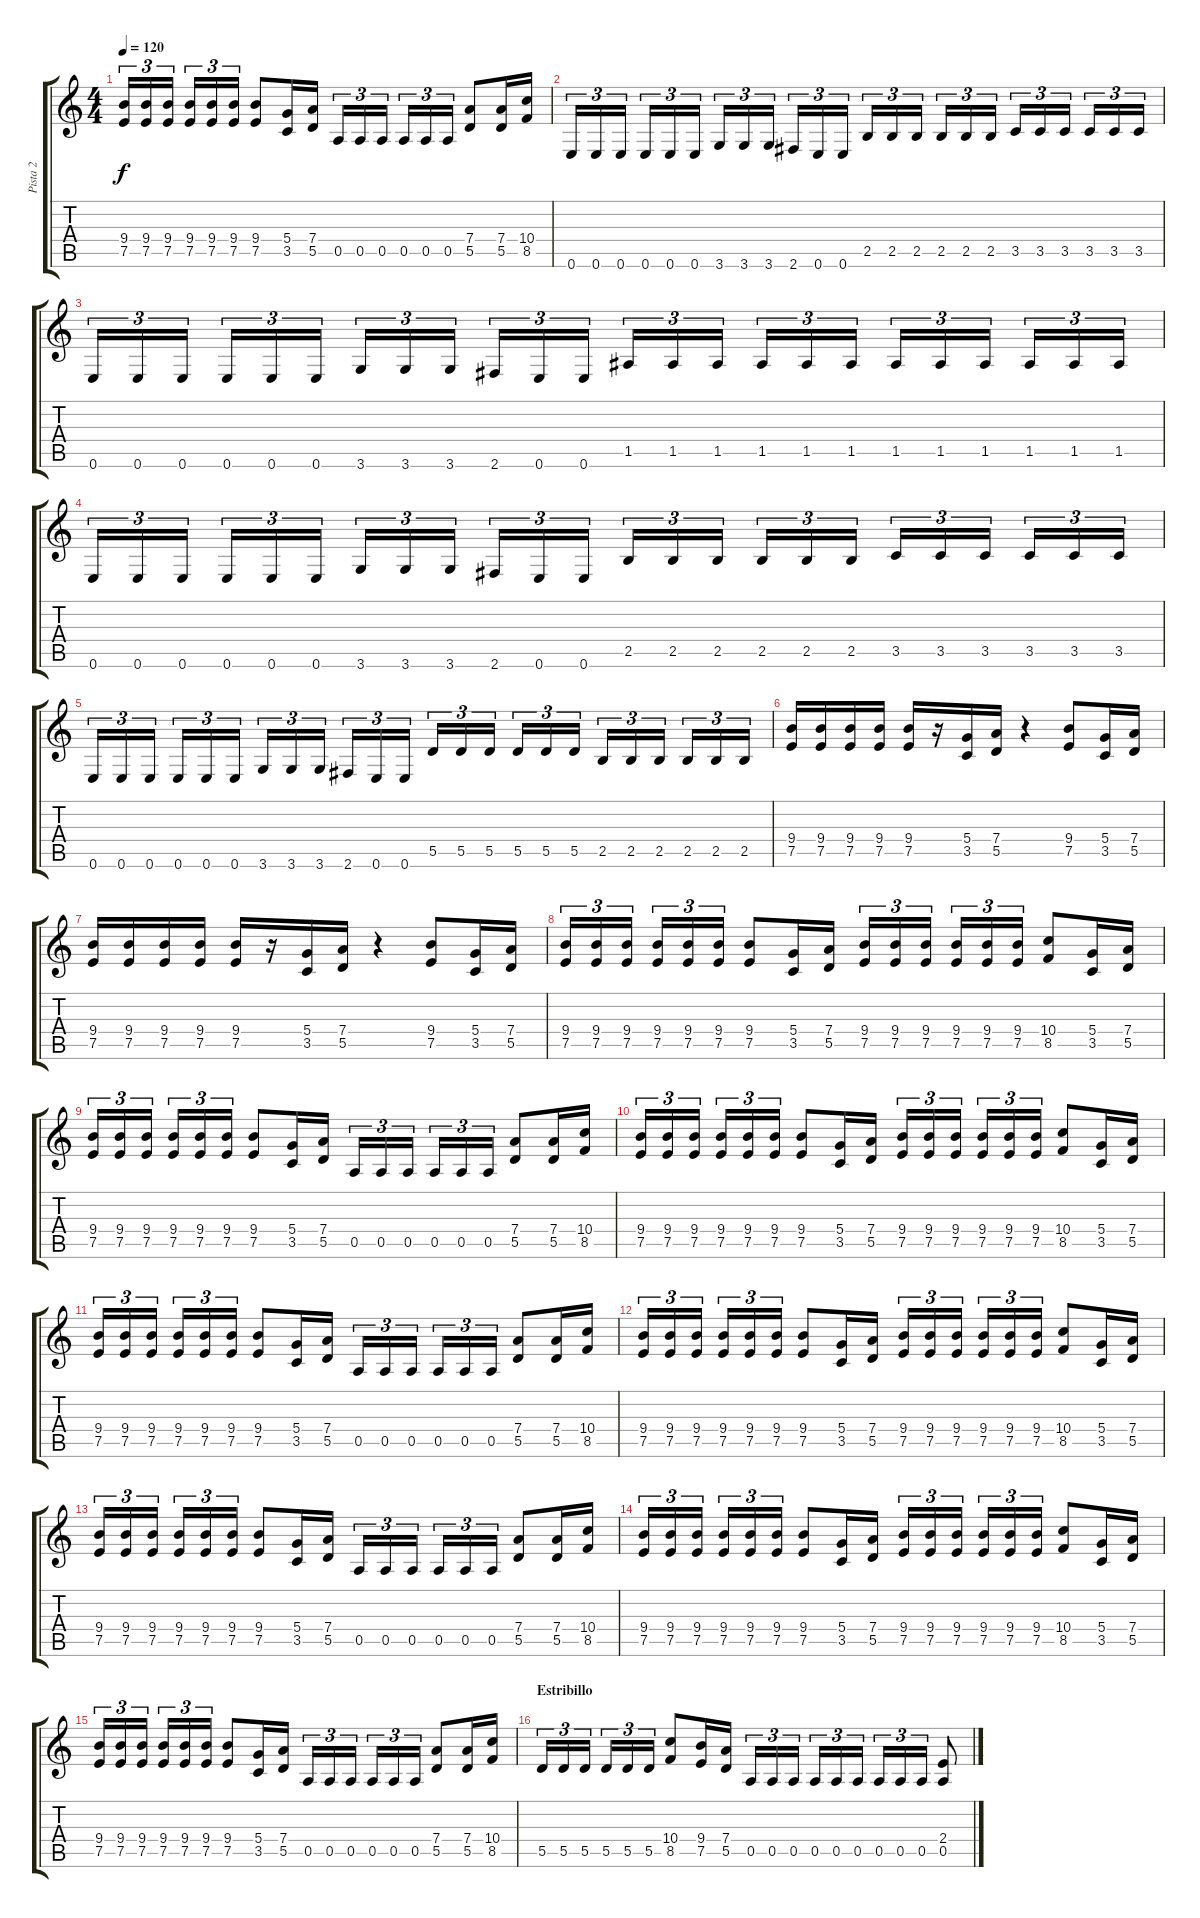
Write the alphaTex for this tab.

\track ("Pista 2" "Pista 2") {instrument distortionguitar}
\staff {score tabs}
\tuning (E4 B3 G3 D3 A2 E2) {hide}
\ts (4 4)
\tempo 120
\clef g2
\ks c
(9.4 7.5).16{tu (3 2) dy f} (9.4 7.5).16{tu (3 2)} (9.4 7.5).16{tu (3 2)} (9.4 7.5).16{tu (3 2)} (9.4 7.5).16{tu (3 2)} (9.4 7.5).16{tu (3 2)} (9.4 7.5).8 (5.4 3.5).16 (7.4 5.5).16 0.5.16{tu (3 2)} 0.5.16{tu (3 2)} 0.5.16{tu (3 2)} 0.5.16{tu (3 2)} 0.5.16{tu (3 2)} 0.5.16{tu (3 2)} (7.4 5.5).8 (7.4 5.5).16 (10.4 8.5).16 |
0.6.16{tu (3 2)} 0.6.16{tu (3 2)} 0.6.16{tu (3 2)} 0.6.16{tu (3 2)} 0.6.16{tu (3 2)} 0.6.16{tu (3 2)} 3.6.16{tu (3 2)} 3.6.16{tu (3 2)} 3.6.16{tu (3 2)} 2.6.16{tu (3 2)} 0.6.16{tu (3 2)} 0.6.16{tu (3 2)} 2.5.16{tu (3 2)} 2.5.16{tu (3 2)} 2.5.16{tu (3 2)} 2.5.16{tu (3 2)} 2.5.16{tu (3 2)} 2.5.16{tu (3 2)} 3.5.16{tu (3 2)} 3.5.16{tu (3 2)} 3.5.16{tu (3 2)} 3.5.16{tu (3 2)} 3.5.16{tu (3 2)} 3.5.16{tu (3 2)} |
0.6.16{tu (3 2)} 0.6.16{tu (3 2)} 0.6.16{tu (3 2)} 0.6.16{tu (3 2)} 0.6.16{tu (3 2)} 0.6.16{tu (3 2)} 3.6.16{tu (3 2)} 3.6.16{tu (3 2)} 3.6.16{tu (3 2)} 2.6.16{tu (3 2)} 0.6.16{tu (3 2)} 0.6.16{tu (3 2)} 1.5.16{tu (3 2)} 1.5.16{tu (3 2)} 1.5.16{tu (3 2)} 1.5.16{tu (3 2)} 1.5.16{tu (3 2)} 1.5.16{tu (3 2)} 1.5.16{tu (3 2)} 1.5.16{tu (3 2)} 1.5.16{tu (3 2)} 1.5.16{tu (3 2)} 1.5.16{tu (3 2)} 1.5.16{tu (3 2)} |
0.6.16{tu (3 2)} 0.6.16{tu (3 2)} 0.6.16{tu (3 2)} 0.6.16{tu (3 2)} 0.6.16{tu (3 2)} 0.6.16{tu (3 2)} 3.6.16{tu (3 2)} 3.6.16{tu (3 2)} 3.6.16{tu (3 2)} 2.6.16{tu (3 2)} 0.6.16{tu (3 2)} 0.6.16{tu (3 2)} 2.5.16{tu (3 2)} 2.5.16{tu (3 2)} 2.5.16{tu (3 2)} 2.5.16{tu (3 2)} 2.5.16{tu (3 2)} 2.5.16{tu (3 2)} 3.5.16{tu (3 2)} 3.5.16{tu (3 2)} 3.5.16{tu (3 2)} 3.5.16{tu (3 2)} 3.5.16{tu (3 2)} 3.5.16{tu (3 2)} |
0.6.16{tu (3 2)} 0.6.16{tu (3 2)} 0.6.16{tu (3 2)} 0.6.16{tu (3 2)} 0.6.16{tu (3 2)} 0.6.16{tu (3 2)} 3.6.16{tu (3 2)} 3.6.16{tu (3 2)} 3.6.16{tu (3 2)} 2.6.16{tu (3 2)} 0.6.16{tu (3 2)} 0.6.16{tu (3 2)} 5.5.16{tu (3 2)} 5.5.16{tu (3 2)} 5.5.16{tu (3 2)} 5.5.16{tu (3 2)} 5.5.16{tu (3 2)} 5.5.16{tu (3 2)} 2.5.16{tu (3 2)} 2.5.16{tu (3 2)} 2.5.16{tu (3 2)} 2.5.16{tu (3 2)} 2.5.16{tu (3 2)} 2.5.16{tu (3 2)} |
(9.4 7.5).16 (9.4 7.5).16 (9.4 7.5).16 (9.4 7.5).16 (9.4 7.5).16 r.16 (5.4 3.5).16 (7.4 5.5).16 r.4 (9.4 7.5).8 (5.4 3.5).16 (7.4 5.5).16 |
(9.4 7.5).16 (9.4 7.5).16 (9.4 7.5).16 (9.4 7.5).16 (9.4 7.5).16 r.16 (5.4 3.5).16 (7.4 5.5).16 r.4 (9.4 7.5).8 (5.4 3.5).16 (7.4 5.5).16 |
(9.4 7.5).16{tu (3 2)} (9.4 7.5).16{tu (3 2)} (9.4 7.5).16{tu (3 2)} (9.4 7.5).16{tu (3 2)} (9.4 7.5).16{tu (3 2)} (9.4 7.5).16{tu (3 2)} (9.4 7.5).8 (5.4 3.5).16 (7.4 5.5).16 (9.4 7.5).16{tu (3 2)} (9.4 7.5).16{tu (3 2)} (9.4 7.5).16{tu (3 2)} (9.4 7.5).16{tu (3 2)} (9.4 7.5).16{tu (3 2)} (9.4 7.5).16{tu (3 2)} (10.4 8.5).8 (5.4 3.5).16 (7.4 5.5).16 |
(9.4 7.5).16{tu (3 2)} (9.4 7.5).16{tu (3 2)} (9.4 7.5).16{tu (3 2)} (9.4 7.5).16{tu (3 2)} (9.4 7.5).16{tu (3 2)} (9.4 7.5).16{tu (3 2)} (9.4 7.5).8 (5.4 3.5).16 (7.4 5.5).16 0.5.16{tu (3 2)} 0.5.16{tu (3 2)} 0.5.16{tu (3 2)} 0.5.16{tu (3 2)} 0.5.16{tu (3 2)} 0.5.16{tu (3 2)} (7.4 5.5).8 (7.4 5.5).16 (10.4 8.5).16 |
(9.4 7.5).16{tu (3 2)} (9.4 7.5).16{tu (3 2)} (9.4 7.5).16{tu (3 2)} (9.4 7.5).16{tu (3 2)} (9.4 7.5).16{tu (3 2)} (9.4 7.5).16{tu (3 2)} (9.4 7.5).8 (5.4 3.5).16 (7.4 5.5).16 (9.4 7.5).16{tu (3 2)} (9.4 7.5).16{tu (3 2)} (9.4 7.5).16{tu (3 2)} (9.4 7.5).16{tu (3 2)} (9.4 7.5).16{tu (3 2)} (9.4 7.5).16{tu (3 2)} (10.4 8.5).8 (5.4 3.5).16 (7.4 5.5).16 |
(9.4 7.5).16{tu (3 2)} (9.4 7.5).16{tu (3 2)} (9.4 7.5).16{tu (3 2)} (9.4 7.5).16{tu (3 2)} (9.4 7.5).16{tu (3 2)} (9.4 7.5).16{tu (3 2)} (9.4 7.5).8 (5.4 3.5).16 (7.4 5.5).16 0.5.16{tu (3 2)} 0.5.16{tu (3 2)} 0.5.16{tu (3 2)} 0.5.16{tu (3 2)} 0.5.16{tu (3 2)} 0.5.16{tu (3 2)} (7.4 5.5).8 (7.4 5.5).16 (10.4 8.5).16 |
(9.4 7.5).16{tu (3 2)} (9.4 7.5).16{tu (3 2)} (9.4 7.5).16{tu (3 2)} (9.4 7.5).16{tu (3 2)} (9.4 7.5).16{tu (3 2)} (9.4 7.5).16{tu (3 2)} (9.4 7.5).8 (5.4 3.5).16 (7.4 5.5).16 (9.4 7.5).16{tu (3 2)} (9.4 7.5).16{tu (3 2)} (9.4 7.5).16{tu (3 2)} (9.4 7.5).16{tu (3 2)} (9.4 7.5).16{tu (3 2)} (9.4 7.5).16{tu (3 2)} (10.4 8.5).8 (5.4 3.5).16 (7.4 5.5).16 |
(9.4 7.5).16{tu (3 2)} (9.4 7.5).16{tu (3 2)} (9.4 7.5).16{tu (3 2)} (9.4 7.5).16{tu (3 2)} (9.4 7.5).16{tu (3 2)} (9.4 7.5).16{tu (3 2)} (9.4 7.5).8 (5.4 3.5).16 (7.4 5.5).16 0.5.16{tu (3 2)} 0.5.16{tu (3 2)} 0.5.16{tu (3 2)} 0.5.16{tu (3 2)} 0.5.16{tu (3 2)} 0.5.16{tu (3 2)} (7.4 5.5).8 (7.4 5.5).16 (10.4 8.5).16 |
(9.4 7.5).16{tu (3 2)} (9.4 7.5).16{tu (3 2)} (9.4 7.5).16{tu (3 2)} (9.4 7.5).16{tu (3 2)} (9.4 7.5).16{tu (3 2)} (9.4 7.5).16{tu (3 2)} (9.4 7.5).8 (5.4 3.5).16 (7.4 5.5).16 (9.4 7.5).16{tu (3 2)} (9.4 7.5).16{tu (3 2)} (9.4 7.5).16{tu (3 2)} (9.4 7.5).16{tu (3 2)} (9.4 7.5).16{tu (3 2)} (9.4 7.5).16{tu (3 2)} (10.4 8.5).8 (5.4 3.5).16 (7.4 5.5).16 |
(9.4 7.5).16{tu (3 2)} (9.4 7.5).16{tu (3 2)} (9.4 7.5).16{tu (3 2)} (9.4 7.5).16{tu (3 2)} (9.4 7.5).16{tu (3 2)} (9.4 7.5).16{tu (3 2)} (9.4 7.5).8 (5.4 3.5).16 (7.4 5.5).16 0.5.16{tu (3 2)} 0.5.16{tu (3 2)} 0.5.16{tu (3 2)} 0.5.16{tu (3 2)} 0.5.16{tu (3 2)} 0.5.16{tu (3 2)} (7.4 5.5).8 (7.4 5.5).16 (10.4 8.5).16 |
\section ("" "Estribillo")
5.5.16{tu (3 2)} 5.5.16{tu (3 2)} 5.5.16{tu (3 2)} 5.5.16{tu (3 2)} 5.5.16{tu (3 2)} 5.5.16{tu (3 2)} (10.4 8.5).8 (9.4 7.5).16 (7.4 5.5).16 0.5.16{tu (3 2)} 0.5.16{tu (3 2)} 0.5.16{tu (3 2)} 0.5.16{tu (3 2)} 0.5.16{tu (3 2)} 0.5.16{tu (3 2)} 0.5.16{tu (3 2)} 0.5.16{tu (3 2)} 0.5.16{tu (3 2)} (2.4 0.5).8
